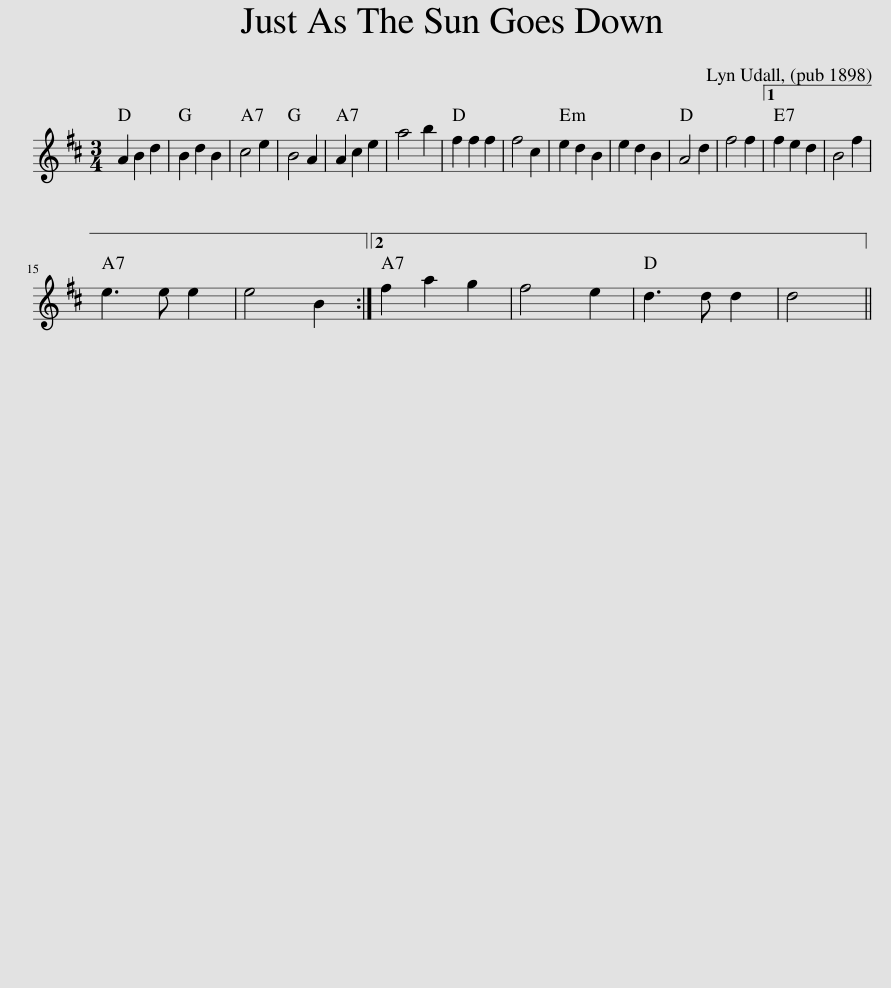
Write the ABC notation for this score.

X:1
L:1/8
M:3/4
I:linebreak $
K:D
V:1 treble
V:1
 A2 B2 d2 | B2 d2 B2 | c4 e2 | B4 A2 | A2 c2 e2 | %5
 a4 b2 | f2 f2 f2 | f4 c2 | e2 d2 B2 | e2 d2 B2 | %10
 A4 d2 | f4 f2 |1 f2 e2 d2 | B4 f2 |$ e3 e e2 | %15
 e4 B2 :|2 f2 a2 g2 | f4 e2 | d3 d d2 | d4 || %20
